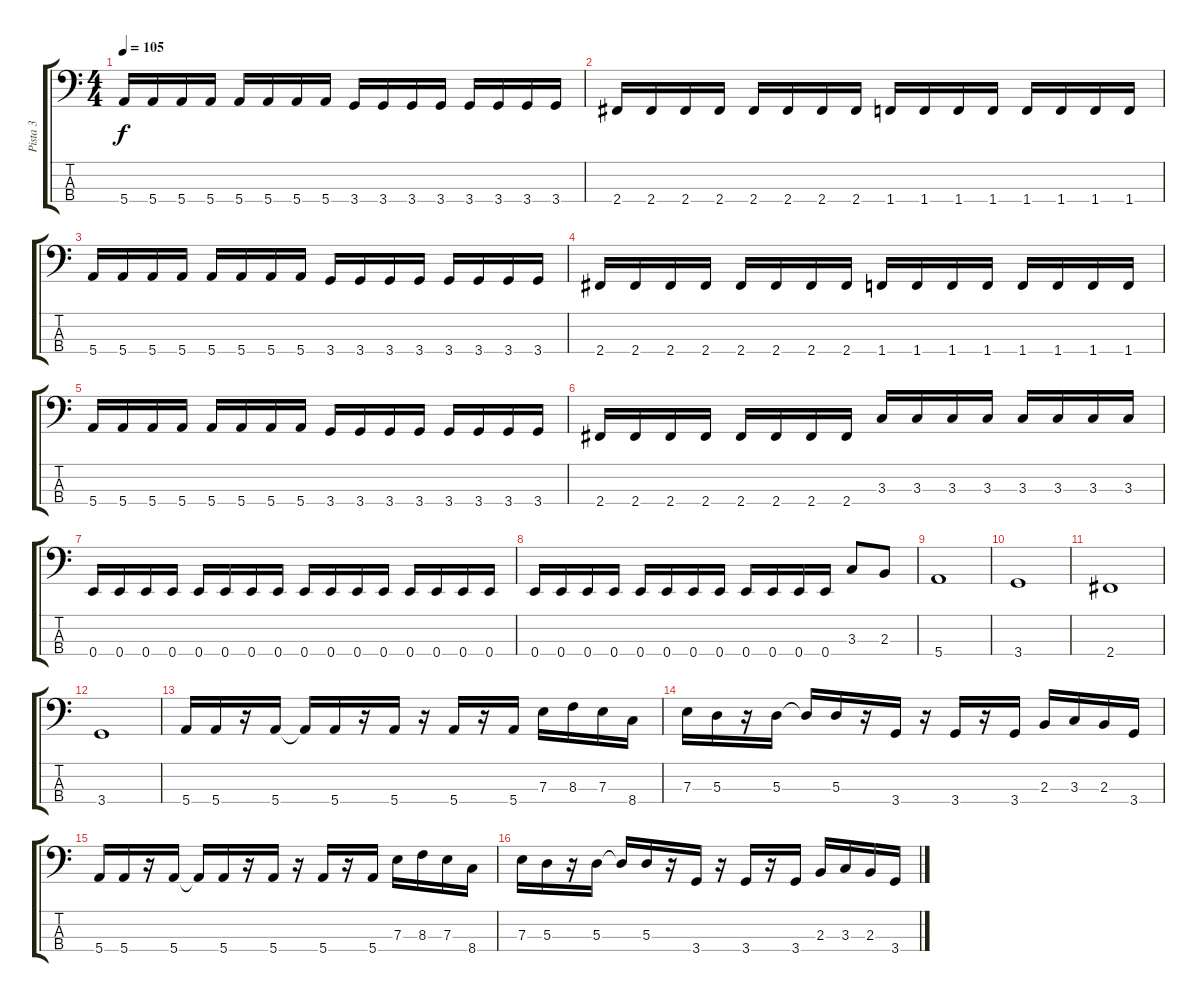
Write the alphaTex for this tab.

\track ("Pista 3" "Pista 3") {instrument electricbassfinger}
\staff {score tabs}
\tuning (G2 D2 A1 E1) {hide}
\ts (4 4)
\tempo 105
\clef f4
\ks c
5.4.16{dy f} 5.4.16 5.4.16 5.4.16 5.4.16 5.4.16 5.4.16 5.4.16 3.4.16 3.4.16 3.4.16 3.4.16 3.4.16 3.4.16 3.4.16 3.4.16 |
2.4.16 2.4.16 2.4.16 2.4.16 2.4.16 2.4.16 2.4.16 2.4.16 1.4.16 1.4.16 1.4.16 1.4.16 1.4.16 1.4.16 1.4.16 1.4.16 |
5.4.16 5.4.16 5.4.16 5.4.16 5.4.16 5.4.16 5.4.16 5.4.16 3.4.16 3.4.16 3.4.16 3.4.16 3.4.16 3.4.16 3.4.16 3.4.16 |
2.4.16 2.4.16 2.4.16 2.4.16 2.4.16 2.4.16 2.4.16 2.4.16 1.4.16 1.4.16 1.4.16 1.4.16 1.4.16 1.4.16 1.4.16 1.4.16 |
5.4.16 5.4.16 5.4.16 5.4.16 5.4.16 5.4.16 5.4.16 5.4.16 3.4.16 3.4.16 3.4.16 3.4.16 3.4.16 3.4.16 3.4.16 3.4.16 |
2.4.16 2.4.16 2.4.16 2.4.16 2.4.16 2.4.16 2.4.16 2.4.16 3.3.16 3.3.16 3.3.16 3.3.16 3.3.16 3.3.16 3.3.16 3.3.16 |
0.4.16 0.4.16 0.4.16 0.4.16 0.4.16 0.4.16 0.4.16 0.4.16 0.4.16 0.4.16 0.4.16 0.4.16 0.4.16 0.4.16 0.4.16 0.4.16 |
0.4.16 0.4.16 0.4.16 0.4.16 0.4.16 0.4.16 0.4.16 0.4.16 0.4.16 0.4.16 0.4.16 0.4.16 3.3.8 2.3.8 |
5.4.1 |
3.4.1 |
2.4.1 |
3.4.1 |
5.4.16 5.4.16 r.16 5.4.16 5.4{t}.16 5.4.16 r.16 5.4.16 r.16 5.4.16 r.16 5.4.16 7.3.16 8.3.16 7.3.16 8.4.16 |
7.3.16 5.3.16 r.16 5.3.16 5.3{t}.16 5.3.16 r.16 3.4.16 r.16 3.4.16 r.16 3.4.16 2.3.16 3.3.16 2.3.16 3.4.16 |
5.4.16 5.4.16 r.16 5.4.16 5.4{t}.16 5.4.16 r.16 5.4.16 r.16 5.4.16 r.16 5.4.16 7.3.16 8.3.16 7.3.16 8.4.16 |
7.3.16 5.3.16 r.16 5.3.16 5.3{t}.16 5.3.16 r.16 3.4.16 r.16 3.4.16 r.16 3.4.16 2.3.16 3.3.16 2.3.16 3.4.16
